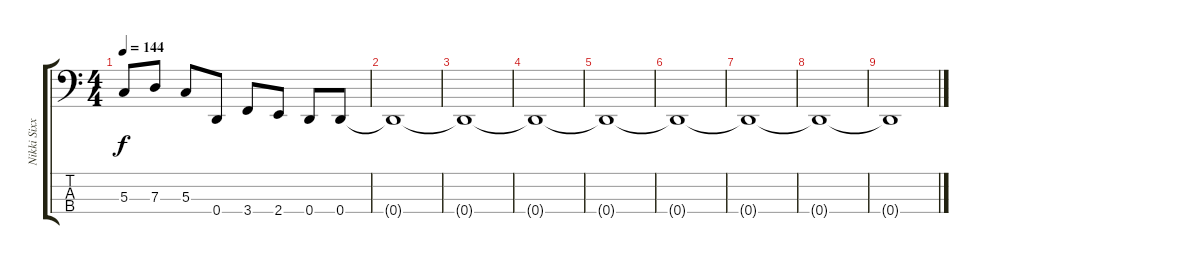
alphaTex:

\track ("Nikki Sixx" "Nikki Sixx") {instrument electricbasspick}
\staff {score tabs}
\tuning (F2 C2 G1 D1) {hide}
\ts (4 4)
\tempo 144
\clef f4
\ks c
5.3{t}.8{dy f} 7.3.8 5.3.8 0.4.8 3.4.8 2.4.8 0.4.8 0.4.8 |
0.4{t}.1 |
0.4{t}.1 |
0.4{t}.1 |
0.4{t}.1 |
0.4{t}.1 |
0.4{t}.1 |
0.4{t}.1 |
0.4{t}.1
